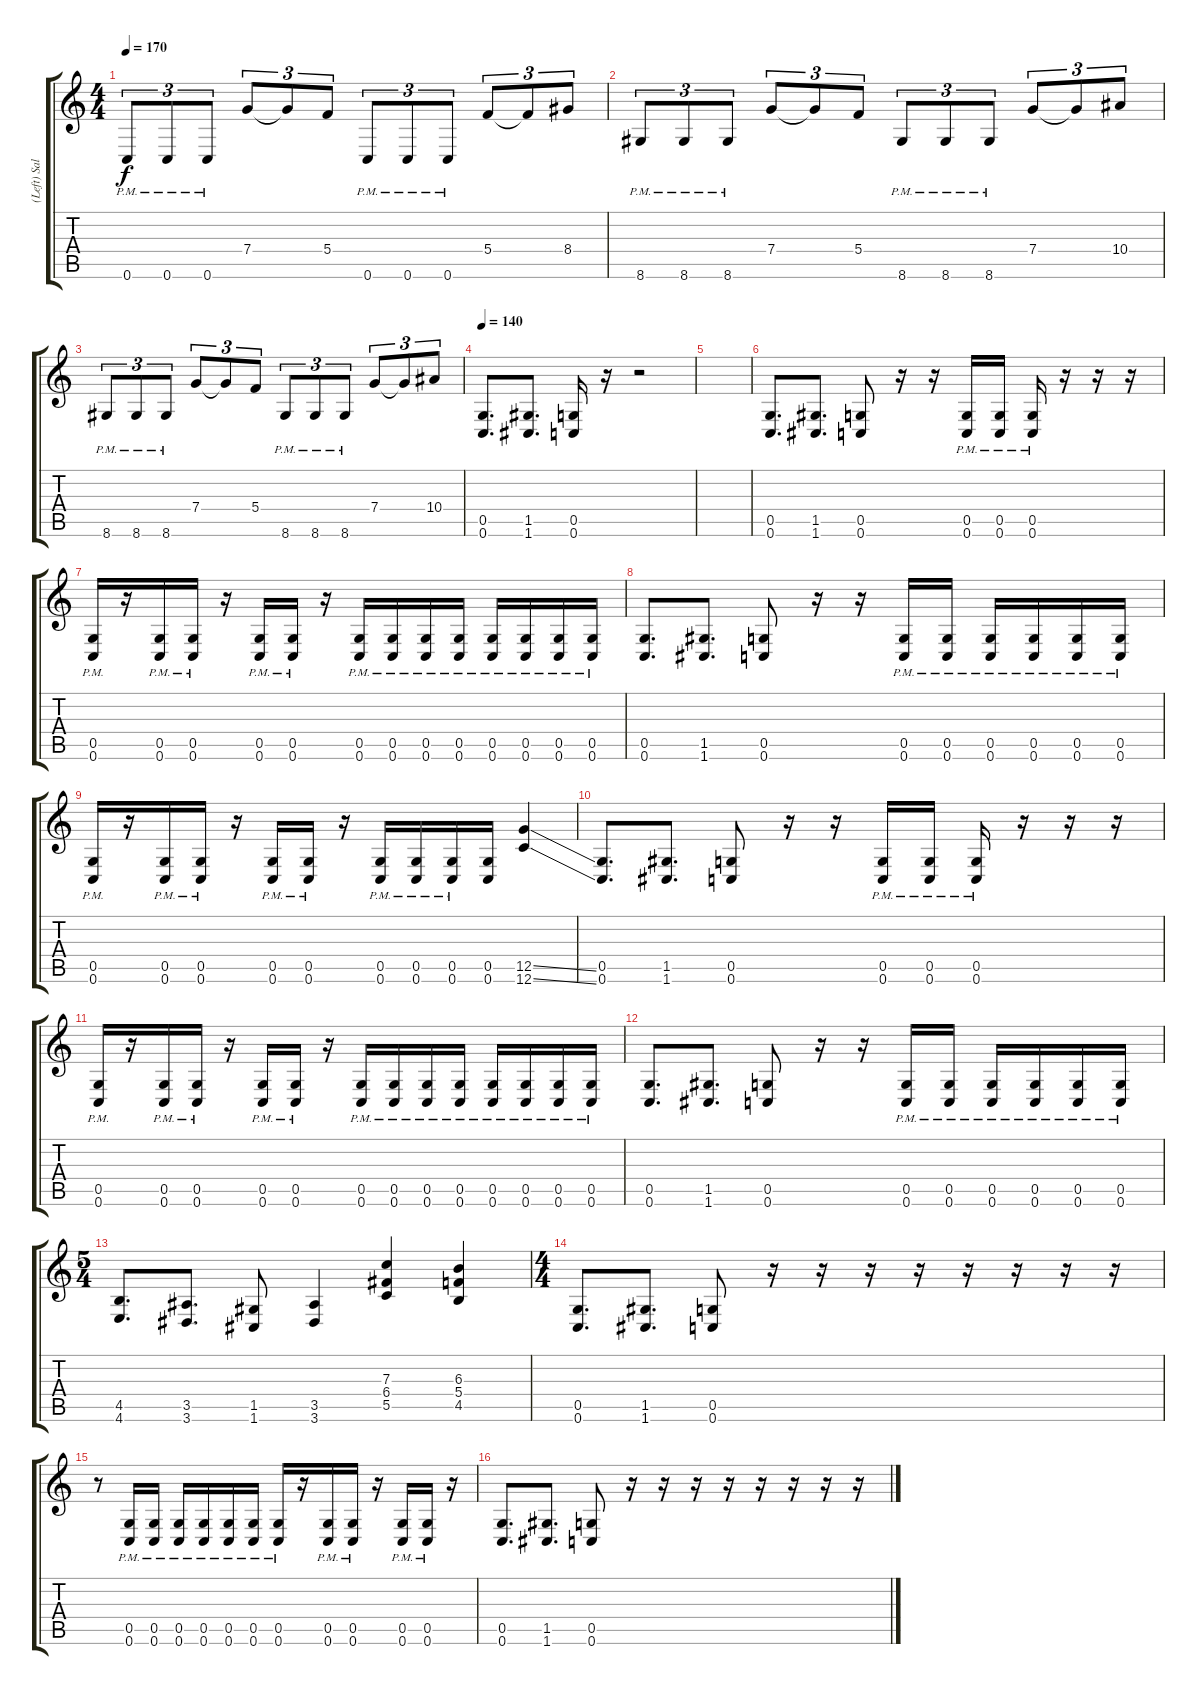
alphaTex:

\track ("(Left) Sal" "(Left) Sal") {instrument distortionguitar}
\staff {score tabs}
\tuning (D4 A3 F3 C3 G2 C2) {hide}
\ts (4 4)
\tempo 170
\clef g2
\ks c
0.6{pm}.8{tu (3 2) dy f} 0.6{pm}.8{tu (3 2)} 0.6{pm}.8{tu (3 2)} 7.4.8{tu (3 2)} 7.4{t}.8{tu (3 2)} 5.4.8{tu (3 2)} 0.6{pm}.8{tu (3 2)} 0.6{pm}.8{tu (3 2)} 0.6{pm}.8{tu (3 2)} 5.4.8{tu (3 2)} 5.4{t}.8{tu (3 2)} 8.4.8{tu (3 2)} |
8.6{pm}.8{tu (3 2)} 8.6{pm}.8{tu (3 2)} 8.6{pm}.8{tu (3 2)} 7.4.8{tu (3 2)} 7.4{t}.8{tu (3 2)} 5.4.8{tu (3 2)} 8.6{pm}.8{tu (3 2)} 8.6{pm}.8{tu (3 2)} 8.6{pm}.8{tu (3 2)} 7.4.8{tu (3 2)} 7.4{t}.8{tu (3 2)} 10.4.8{tu (3 2)} |
8.6{pm}.8{tu (3 2)} 8.6{pm}.8{tu (3 2)} 8.6{pm}.8{tu (3 2)} 7.4.8{tu (3 2)} 7.4{t}.8{tu (3 2)} 5.4.8{tu (3 2)} 8.6{pm}.8{tu (3 2)} 8.6{pm}.8{tu (3 2)} 8.6{pm}.8{tu (3 2)} 7.4.8{tu (3 2)} 7.4{t}.8{tu (3 2)} 10.4.8{tu (3 2)} |
\tempo 150
\tempo 140
(0.5 0.6).8{d} (1.5 1.6).8{d} (0.5 0.6).16 r.16 r.2 |
|
(0.5 0.6).8{d} (1.5 1.6).8{d} (0.5 0.6).8 r.16 r.16 (0.5{pm} 0.6{pm}).16 (0.5{pm} 0.6{pm}).16 (0.5{pm} 0.6{pm}).16 r.16 r.16 r.16 |
(0.5{pm} 0.6{pm}).16 r.16 (0.5{pm} 0.6{pm}).16 (0.5{pm} 0.6{pm}).16 r.16 (0.5{pm} 0.6{pm}).16 (0.5{pm} 0.6{pm}).16 r.16 (0.5{pm} 0.6{pm}).16 (0.5{pm} 0.6{pm}).16 (0.5{pm} 0.6{pm}).16 (0.5{pm} 0.6{pm}).16 (0.5{pm} 0.6{pm}).16 (0.5{pm} 0.6{pm}).16 (0.5{pm} 0.6{pm}).16 (0.5{pm} 0.6{pm}).16 |
(0.5 0.6).8{d} (1.5 1.6).8{d} (0.5 0.6).8 r.16 r.16 (0.5{pm} 0.6{pm}).16 (0.5{pm} 0.6{pm}).16 (0.5{pm} 0.6{pm}).16 (0.5{pm} 0.6{pm}).16 (0.5{pm} 0.6{pm}).16 (0.5{pm} 0.6{pm}).16 |
(0.5{pm} 0.6{pm}).16 r.16 (0.5{pm} 0.6{pm}).16 (0.5{pm} 0.6{pm}).16 r.16 (0.5{pm} 0.6{pm}).16 (0.5{pm} 0.6{pm}).16 r.16 (0.5{pm} 0.6{pm}).16 (0.5{pm} 0.6{pm}).16 (0.5{pm} 0.6{pm}).16 (0.5 0.6).16 (12.5{ss} 12.6{ss}).4 |
(0.5 0.6).8{d} (1.5 1.6).8{d} (0.5 0.6).8 r.16 r.16 (0.5{pm} 0.6{pm}).16 (0.5{pm} 0.6{pm}).16 (0.5{pm} 0.6{pm}).16 r.16 r.16 r.16 |
(0.5{pm} 0.6{pm}).16 r.16 (0.5{pm} 0.6{pm}).16 (0.5{pm} 0.6{pm}).16 r.16 (0.5{pm} 0.6{pm}).16 (0.5{pm} 0.6{pm}).16 r.16 (0.5{pm} 0.6{pm}).16 (0.5{pm} 0.6{pm}).16 (0.5{pm} 0.6{pm}).16 (0.5{pm} 0.6{pm}).16 (0.5{pm} 0.6{pm}).16 (0.5{pm} 0.6{pm}).16 (0.5{pm} 0.6{pm}).16 (0.5{pm} 0.6{pm}).16 |
(0.5 0.6).8{d} (1.5 1.6).8{d} (0.5 0.6).8 r.16 r.16 (0.5{pm} 0.6{pm}).16 (0.5{pm} 0.6{pm}).16 (0.5{pm} 0.6{pm}).16 (0.5{pm} 0.6{pm}).16 (0.5{pm} 0.6{pm}).16 (0.5{pm} 0.6{pm}).16 |
\ts (5 4)
(4.5 4.6).8{d} (3.5 3.6).8{d} (1.5 1.6).8 (3.5 3.6).4 (7.3 6.4 5.5).4 (6.3 5.4 4.5).4 |
\ts (4 4)
(0.5 0.6).8{d} (1.5 1.6).8{d} (0.5 0.6).8 r.16 r.16 r.16 r.16 r.16 r.16 r.16 r.16 |
r.8 (0.5{pm} 0.6{pm}).16 (0.5{pm} 0.6{pm}).16 (0.5{pm} 0.6{pm}).16 (0.5{pm} 0.6{pm}).16 (0.5{pm} 0.6{pm}).16 (0.5{pm} 0.6{pm}).16 (0.5{pm} 0.6{pm}).16 r.16 (0.5{pm} 0.6{pm}).16 (0.5{pm} 0.6{pm}).16 r.16 (0.5{pm} 0.6{pm}).16 (0.5{pm} 0.6{pm}).16 r.16 |
(0.5 0.6).8{d} (1.5 1.6).8{d} (0.5 0.6).8 r.16 r.16 r.16 r.16 r.16 r.16 r.16 r.16
